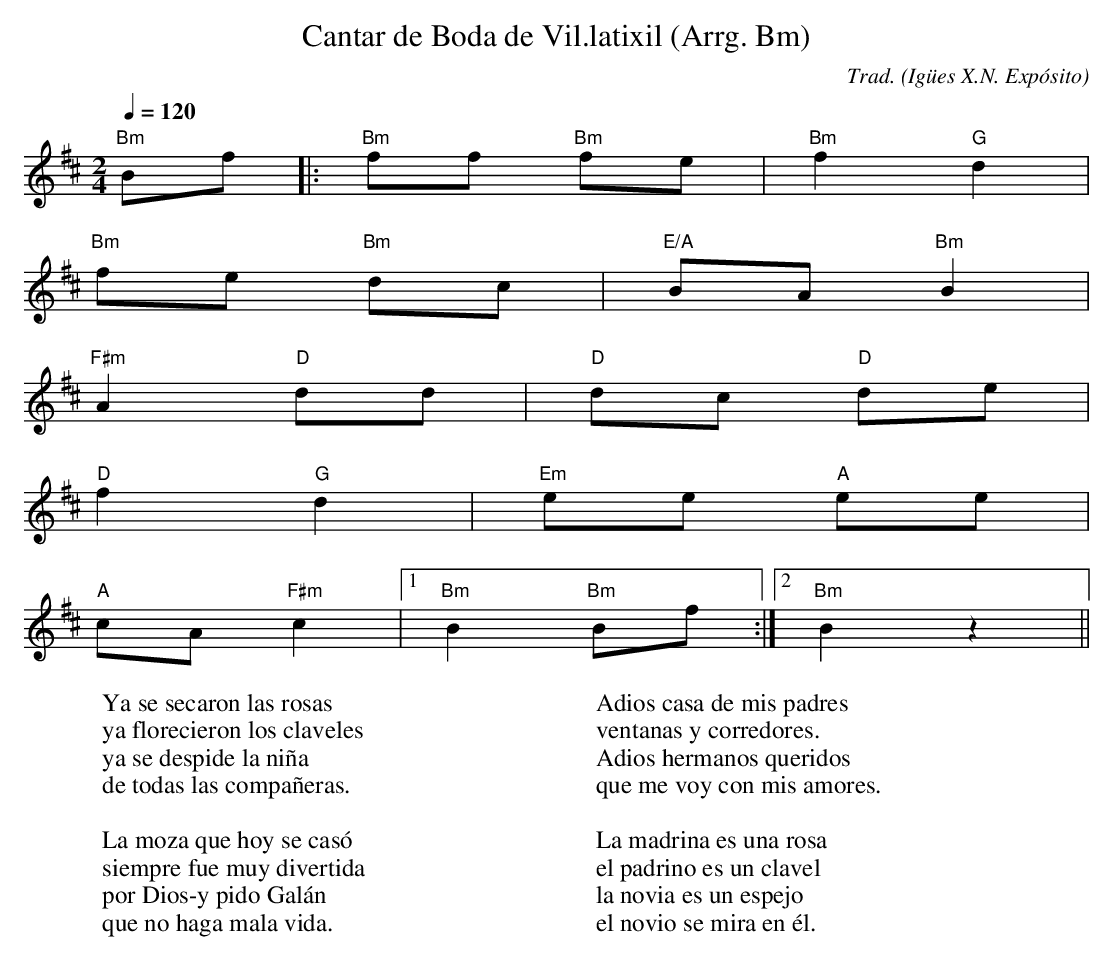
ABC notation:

X:1
T:Cantar de Boda de Vil.latixil (Arrg. Bm)
C:Trad. (Igües X.N. Expósito)
M:2/4
L:1/8
Q:1/4=120
W:Ya se secaron las rosas
W:ya florecieron los claveles
W:ya se despide la niña
W:de todas las compañeras.
W:
W:La moza que hoy se casó
W:siempre fue muy divertida
W:por Dios-y pido Galán
W:que no haga mala vida.
W:
W:Adios casa de mis padres
W:ventanas y corredores.
W:Adios hermanos queridos
W:que me voy con mis amores.
W:
W:La madrina es una rosa
W:el padrino es un clavel
W:la novia es un espejo
W:el novio se mira en él.
K:Bm
"Bm"Bf|:"Bm"ff "Bm"fe|"Bm"f2 "G"d2|
"Bm"fe "Bm"dc|"E/A"BA "Bm"B2|
"F#m"A2 "D"dd|"D"dc "D"de|
"D"f2 "G"d2|"Em"ee "A"ee|
"A"cA "F#m"c2|[1 "Bm"B2 "Bm"Bf:|[2 "Bm"B2 z2||
